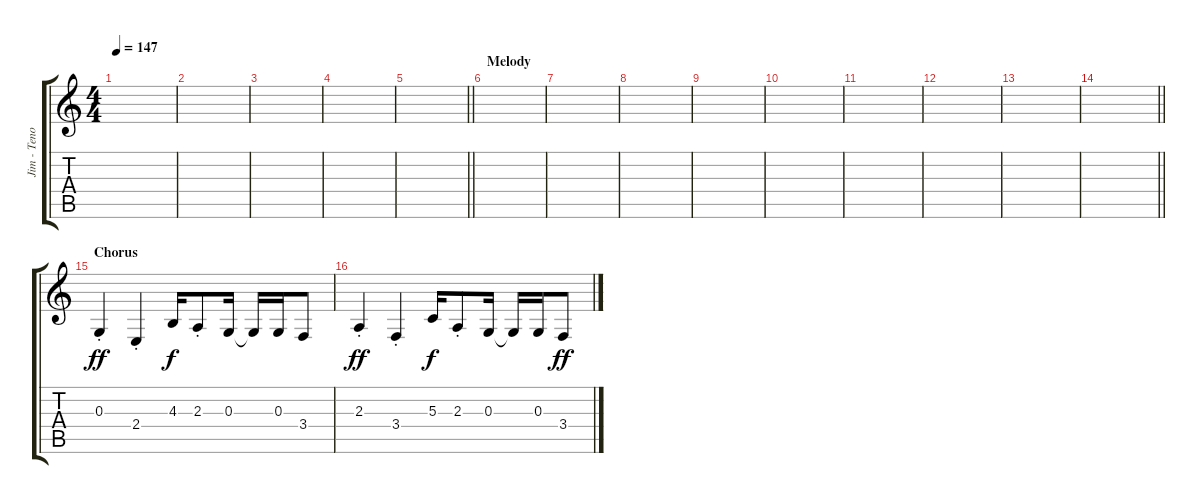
\track ("Jim - Tenor Sax" "Jim - Teno") {instrument tenorsax}
\staff {score tabs}
\tuning (E4 B3 G3 D3 A2 E2) {hide}
\ts (4 4)
\tempo 147
\clef g2
\ks c
|
|
|
|
\barLineRight lightlight
|
\section ("" "Melody")
|
|
|
|
|
|
|
|
\barLineRight lightlight
|
\section ("" "Chorus")
0.3{st}.4{dy ff} 2.4{st}.4 4.3.16{dy f} 2.3{st}.8 0.3.16 0.3{t}.16 0.3.16 3.4.8 |
2.3{st}.4{dy ff} 3.4{st}.4 5.3.16{dy f} 2.3{st}.8 0.3.16 0.3{t}.16 0.3.16 3.4.8{dy ff}
